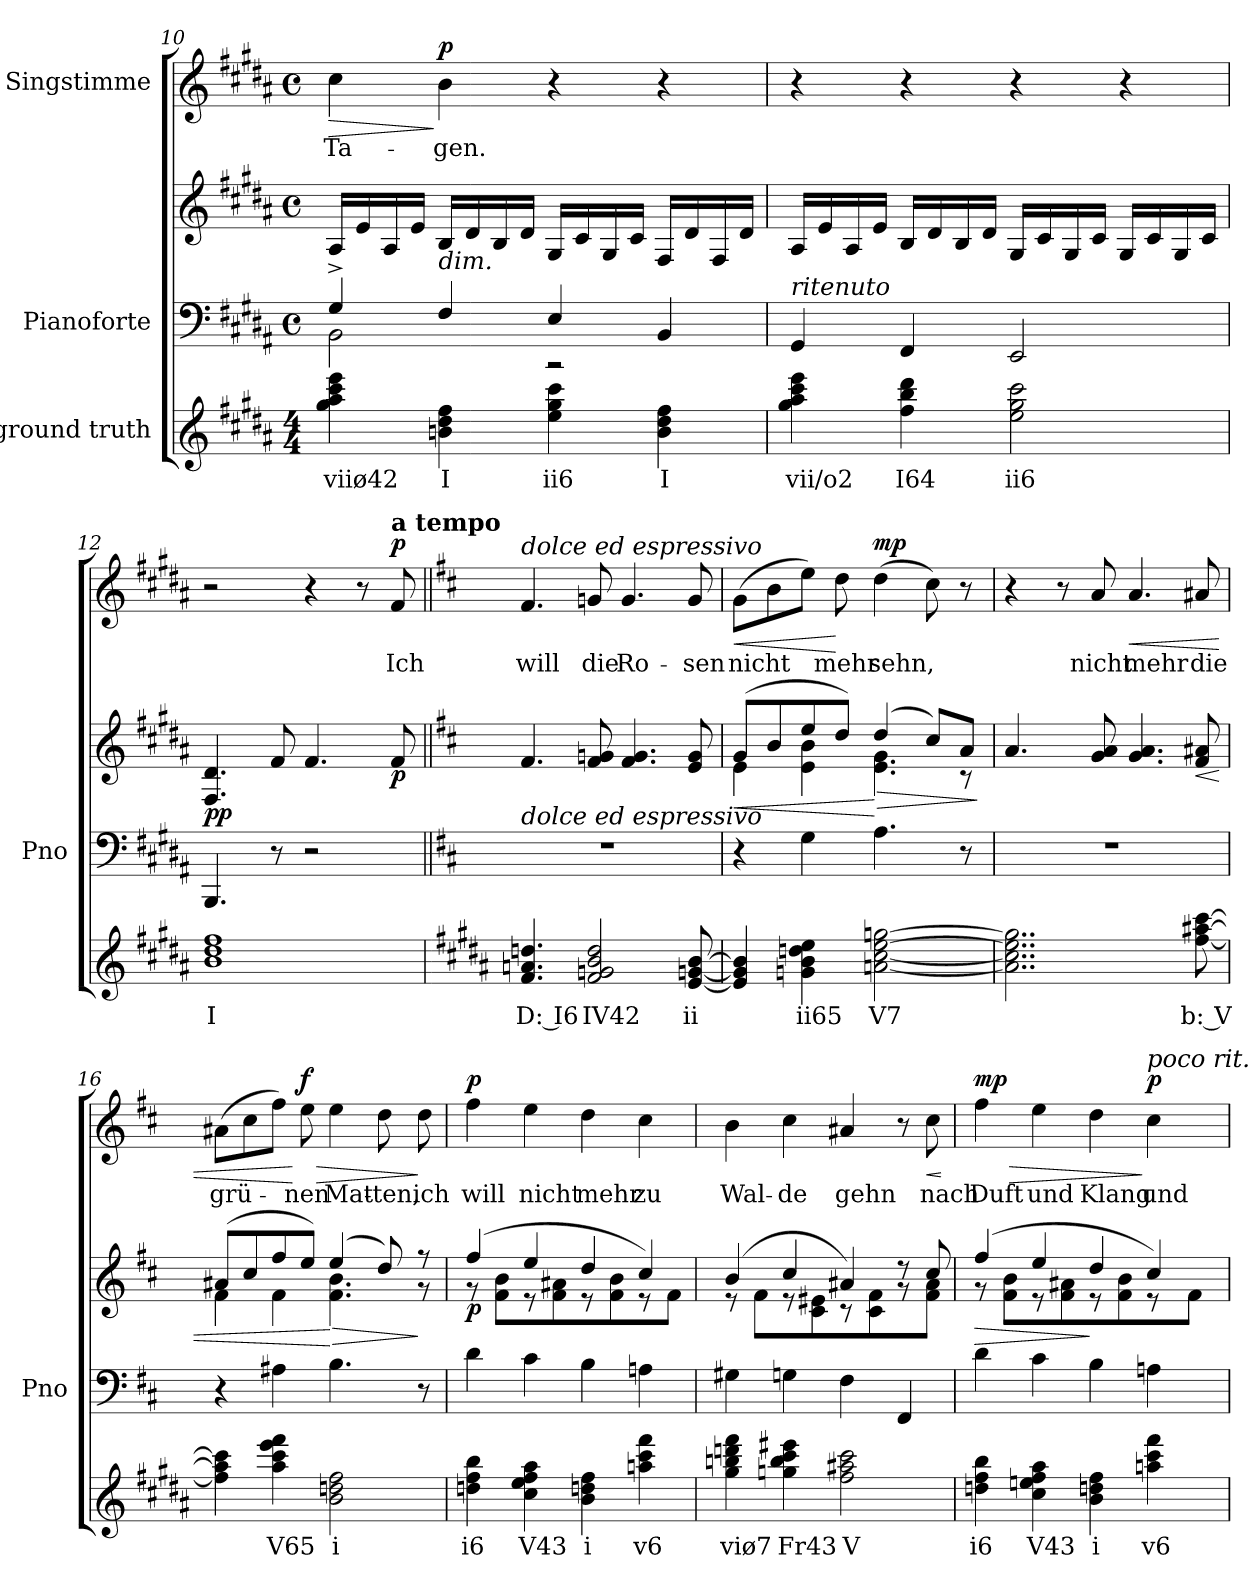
**kern	**text	**kern	**kern	**dynam	**kern	**text	**dynam
*part3	*part3	*part2	*part2	*part2	*part1	*part1	*part1
*staff4	*staff4	*staff3	*staff2	*staff2/3	*staff1	*staff1	*staff1
*I"ground truth	*	*I"Pianoforte	*	*	*I"Singstimme	*	*
*	*	*I'Pno	*	*	*	*	*
!!LO:PB:g=z
*	*	*clefF4	*clefG2	*	*clefG2	*	*
*k[f#c#g#d#a#]	*	*k[f#c#g#d#a#]	*k[f#c#g#d#a#]	*	*k[f#c#g#d#a#]	*	*
*M4/4	*	*M4/4	*M4/4	*	*M4/4	*	*
*	*	*met(c)	*met(c)	*	*met(c)	*	*
=10	=10	=10	=10	=10	=10	=10	=10
*	*	*^	*	*	*	*	*
!	!	!	!	!	!	!	!LO:LY:b	!LO:HP:b
4gg# 4aa# 4ccc# 4eee	viiø42	4G#^/	2BB\	16A#/LL	.	4cc#\	Ta-	>
.	.	.	.	16e/	.	.	.	.
.	.	.	.	16A#/	.	.	.	.
.	.	.	.	16e/JJ	.	.	.	.
!	!	!	!	!LO:TX:b:i:t=dim.	!	!	!	!
!	!	!	!	!	!	!	!LO:LY:b	!LO:DY:n=1:b
4bn 4dd# 4ff#	I	4F#/	.	16B/LL	.	4b\	-gen.	] p
.	.	.	.	16d#/	.	.	.	.
.	.	.	.	16B/	.	.	.	.
.	.	.	.	16d#/JJ	.	.	.	.
4ee 4gg# 4ccc#	ii6	4E/	2r	16G#/LL	.	4r	.	.
.	.	.	.	16c#/	.	.	.	.
.	.	.	.	16G#/	.	.	.	.
.	.	.	.	16c#/JJ	.	.	.	.
4b 4dd# 4ff#	I	4BB/	.	16F#/LL	.	4r	.	.
.	.	.	.	16d#/	.	.	.	.
.	.	.	.	16F#/	.	.	.	.
.	.	.	.	16d#/JJ	.	.	.	.
*	*	*v	*v	*	*	*	*	*
=11	=11	=11	=11	=11	=11	=11	=11
*	*	*	*	*	*MM168	*	*
!	!	!LO:TX:a:i:t=ritenuto	!	!	!	!	!
4gg# 4aa# 4ccc# 4eee	vii/o2	4GG#/	16A#/LL	.	4r	.	.
.	.	.	16e/	.	.	.	.
.	.	.	16A#/	.	.	.	.
.	.	.	16e/JJ	.	.	.	.
*	*	*	*	*	*MM164	*	*
4ff# 4bb 4ddd#	I64	4FF#/	16B/LL	.	4r	.	.
.	.	.	16d#/	.	.	.	.
.	.	.	16B/	.	.	.	.
.	.	.	16d#/JJ	.	.	.	.
*	*	*	*	*	*MM160	*	*
2ee 2gg# 2ccc#	ii6	2EE/	16G#/LL	.	4r	.	.
.	.	.	16c#/	.	.	.	.
.	.	.	16G#/	.	.	.	.
.	.	.	16c#/JJ	.	.	.	.
*	*	*	*	*	*MM156	*	*
.	.	.	16G#/LL	.	4r	.	.
.	.	.	16c#/	.	.	.	.
.	.	.	16G#/	.	.	.	.
.	.	.	16c#/JJ	.	.	.	.
*	*	*	*	*	*MM153	*	*
=12	=12	=12	=12	=12	=12	=12	=12
*	*	*	*	*	*MM152	*	*
!	!	!	!	!LO:DY:b	!	!	!
1b 1dd# 1ff#	I	4.BBB/	4.F#/ 4.d#/	pp	2r	.	.
.	.	8r	8f#/	.	.	.	.
*	*	*	*	*	*MM144	*	*
.	.	2r	4.f#/	.	4r	.	.
*	*	*	*	*	*MM140	*	*
.	.	.	.	.	8r	.	.
!	!	!	!	!	!LO:TX:a:B:t=a tempo	!	!
!	!	!	!	!LO:DY:b	!	!LO:LY:b	!LO:DY:a
.	.	.	8f#/	p	8f#/	Ich	p
!!LO:LB:g=z
=13	=13||	=13||	=13||	=13||	=13||	=13||	=13||
*	*	*k[f#c#]	*k[f#c#]	*	*k[f#c#]	*	*
!	!	!	!	!	!LO:TX:a:i:t=dolce ed espressivo	!	!
!	!	!LO:TX:a:i:t=dolce ed espressivo	!	!	!	!	!
!	!	!	!	!	!	!LO:LY:b	!
4.f# 4.an 4.ddn	D: I6	1r	4.f#/	.	4.f#/	will	.
!	!	!	!	!	!	!LO:LY:b	!
2f# 2gn 2b 2dd	IV42	.	8f#/ 8gn/	.	8gn/	die	.
!	!	!	!	!	!	!LO:LY:b	!
.	.	.	4.f#/ 4.g/	.	4.g/	Ro-	.
!	!	!	!	!	!	!LO:LY:b	!
[8e [8gn [8b	ii	.	8e/ 8g/	.	8g/	-sen	.
=14	=14	=14	=14	=14	=14	=14	=14
!	!	!	!	!LO:HP:b	!	!	!
*	*	*	*^	*	*	*	*
!	!	!	!	!	!	!	!LO:LY:b	!LO:HP:b
4e] 4g] 4b]	.	4r	(>8g/L	4e\	<	(>8g\L	nicht	<
.	.	.	8b/	.	.	8b\	.	.
4gn 4b 4ddn 4ee	ii65	4G\	8ee/	4e\ 4b\	.	8ee\J)	.	.
!	!	!	!	!	!	!	!LO:LY:b	!
.	.	.	8dd/J)	.	.	8dd\	mehr	[
!	!	!	!	!	!LO:HP:n=1:b	!	!	!
!	!	!	!	!	!	!	!LO:LY:b	!LO:DY:b
[2an [2cc# [2ee [2ggn	V7	4.A\	(>4dd/	4.e\ 4.g\	[ >	(>4dd\	sehn,	mp
.	.	.	8cc#/L)	.	.	8cc#\)	.	.
.	.	8r	8a/J	8r	.	8r	.	.
*	*	*	*v	*v	*	*	*	*
.	.	.	.	]	.	.	.
=15	=15	=15	=15	=15	=15	=15	=15
2..a] 2..cc#] 2..ee] 2..gg]	.	1r	4.a/	.	4r	.	.
.	.	.	.	.	8r	.	.
!	!	!	!	!	!	!LO:LY:b	!
.	.	.	8g/ 8a/	.	8a/	nicht	.
!	!	!	!	!	!	!LO:LY:b	!LO:HP:b
.	.	.	4.g/ 4.a/	.	4.a/	mehr	<
!	!	!	!	!LO:HP:b	!	!	!
!	!	!	!	!	!	!LO:LY:b	!
[8ff# [8aa#X [8ccc#	b: V	.	8f#/ 8a#X/	<	8a#X/	die	.
=16	=16	=16	=16	=16	=16	=16	=16
*	*	*	*^	*	*	*	*
!	!	!	!	!	!	!	!LO:LY:b	!
4ff#] 4aa#] 4ccc#]	.	4r	(>8a#X/L	4f#\	.	(>8a#X\L	grü-	.
.	.	.	8cc#/	.	.	8cc#\	.	.
4aa# 4ccc# 4eee 4fff#	V65	4A#X\	8ff#/	4f#\	.	8ff#\J)	.	.
!	!	!	!	!	!	!	!LO:LY:b	!LO:HP:n=1:b
!	!	!	!	!	!	!	!	!LO:DY:n=1:b
.	.	.	8ee/J)	.	.	8ee\	-nen	[ > f
!	!	!	!	!	!LO:HP:n=1:b	!	!	!
!	!	!	!	!	!	!	!LO:LY:b	!
2b 2ddn 2ff#	i	4.B\	(>4ee/	4.f#\ 4.b\	[ >	4ee\	Mat-	.
!	!	!	!	!	!	!	!LO:LY:b	!
.	.	.	8dd/)	.	.	8dd\	-ten,	.
!	!	!	!	!	!	!	!LO:LY:b	!
.	.	8r	8r	8r	]	8dd\	ich	]
=17	=17	=17	=17	=17	=17	=17	=17	=17
!	!	!	!	!	!LO:DY:b	!	!LO:LY:b	!LO:DY:a
4ddn 4ff# 4bb	i6	4d\	(>4ff#/	8r	p	4ff#\	will	p
.	.	.	.	8f#\ 8b\L	.	.	.	.
!	!	!	!	!	!	!	!LO:LY:b	!
4cc# 4ee 4ff# 4aa#	V43	4c#\	4ee/	8r	.	4ee\	nicht	.
.	.	.	.	8f#\ 8a#X\	.	.	.	.
!	!	!	!	!	!	!	!LO:LY:b	!
4b 4ddn 4ff#	i	4B\	4dd/	8r	.	4dd\	mehr	.
.	.	.	.	8f#\ 8b\	.	.	.	.
!	!	!	!	!	!	!	!LO:LY:b	!
4aan 4ccc# 4fff#	v6	4An\	4cc#/)	8r	.	4cc#\	zu	.
.	.	.	.	8f#\J	.	.	.	.
!!LO:LB:g=z
=18	=18	=18	=18	=18	=18	=18	=18	=18
!	!	!	!	!	!	!	!LO:LY:b	!
4gg# 4bbn 4dddn 4fff#	viø7	4G#X\	(>4b/	8r	.	4b\	Wal-	.
.	.	.	.	8f#\L	.	.	.	.
!	!	!	!	!	!	!	!LO:LY:b	!
4ggn 4bb 4ccc# 4eee#X	Fr43	4Gn\	4cc#/	8r	.	4cc#\	-de	.
.	.	.	.	8c#\ 8e#X\	.	.	.	.
!	!	!	!	!	!	!	!LO:LY:b	!
2ff# 2aa#X 2ccc#	V	4F#\	4a#X/)	8r	.	4a#X/	gehn	.
.	.	.	.	8c#\ 8f#\	.	.	.	.
.	.	4FF#/	8r	8r	.	8r	.	.
!	!	!	!	!	!	!	!LO:LY:b	!LO:HP:b
.	.	.	8cc#/	8f#\ 8a#\J	.	8cc#\	nach	<
*	*	*	*v	*v	*	*	*	*
.	.	.	.	.	.	.	[
=19	=19	=19	=19	=19	=19	=19	=19
!	!	!	!	!LO:HP:b	!	!	!
*	*	*	*^	*	*	*	*
!	!	!	!	!	!	!	!LO:LY:b	!LO:HP:b
!	!	!	!	!	!	!	!	!LO:DY:n=1:b
4ddn 4ff# 4bb	i6	4d\	(>4ff#/	8r	>	4ff#\	Duft	> mp
.	.	.	.	8f#\ 8b\L	.	.	.	.
!	!	!	!	!	!	!	!LO:LY:b	!
4cc# 4een 4ff# 4aa#	V43	4c#\	4ee/	8r	.	4ee\	und	.
.	.	.	.	8f#\ 8a#X\	.	.	.	.
!	!	!	!	!	!	!	!LO:LY:b	!
4b 4ddn 4ff#	i	4B\	4dd/	8r	]	4dd\	Klang	.
.	.	.	.	8f#\ 8b\	.	.	.	.
*	*	*	*	*	*	*MM168	*	*
!	!	!	!	!	!	!LO:TX:a:i:t=poco rit.	!	!
!	!	!	!	!	!	!	!LO:LY:b	!LO:DY:n=2:b
4aan 4ccc# 4fff#	v6	4An\	4cc#/)	8r	.	4cc#\	und	] p
.	.	.	.	8f#\J	.	.	.	.
*	*	*	*v	*v	*	*	*	*
*MM166	*	*MM166	*MM166	*	*MM166	*	*
=	=	=	=	=	=	=	=
*-	*-	*-	*-	*-	*-	*-	*-
